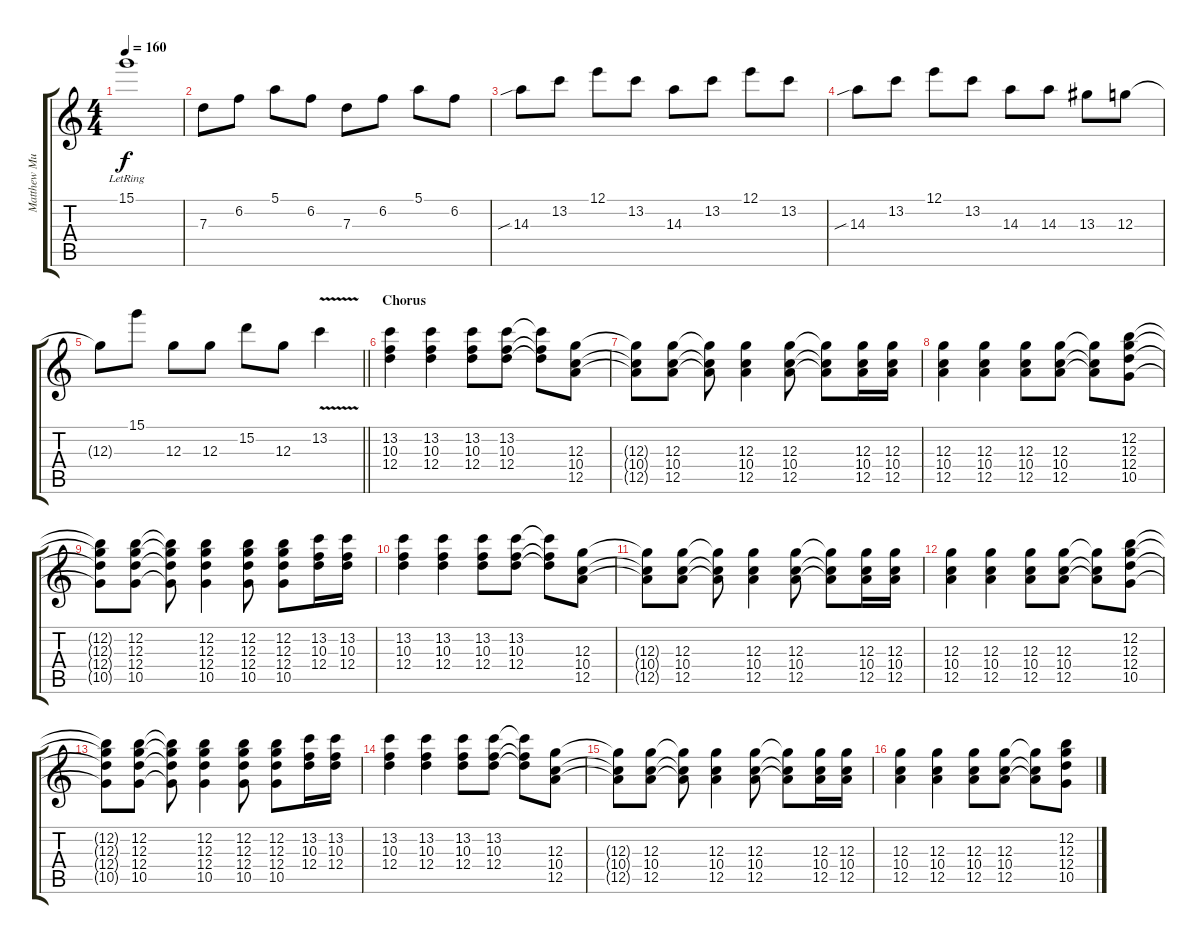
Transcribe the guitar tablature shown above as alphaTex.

\track ("Matthew Murphy" "Matthew Mu") {instrument overdrivenguitar}
\staff {score tabs}
\tuning (E4 B3 G3 D3 A2 E2) {hide}
\ts (4 4)
\tempo 160
\clef g2
\ks c
15.1{lr}.1{dy f} |
7.3.8 6.2.8 5.1.8 6.2.8 7.3.8 6.2.8 5.1.8 6.2.8 |
14.3{sib}.8 13.2.8 12.1.8 13.2.8 14.3.8 13.2.8 12.1.8 13.2.8 |
14.3{sib}.8 13.2.8 12.1.8 13.2.8 14.3.8 14.3.8 13.3.8 12.3.8 |
\barLineRight lightlight
12.3{t}.8 15.1.8 12.3.8 12.3.8 15.2.8 12.3.8 13.2{v}.4 |
\section ("" "Chorus")
(13.2 10.3 12.4).4 (13.2 10.3 12.4).4 (13.2 10.3 12.4).8 (13.2 10.3 12.4).8 (13.2{t} 10.3{t} 12.4{t}).8 (12.3 10.4 12.5).8 |
(12.3{t} 10.4{t} 12.5{t}).8 (12.3 10.4 12.5).8 (12.3{t} 10.4{t} 12.5{t}).8 (12.3 10.4 12.5).4 (12.3 10.4 12.5).8 (12.3{t} 10.4{t} 12.5{t}).8 (12.3 10.4 12.5).16 (12.3 10.4 12.5).16 |
(12.3 10.4 12.5).4 (12.3 10.4 12.5).4 (12.3 10.4 12.5).8 (12.3 10.4 12.5).8 (12.3{t} 10.4{t} 12.5{t}).8 (12.2 12.3 12.4 10.5).8 |
(12.2{t} 12.3{t} 12.4{t} 10.5{t}).8 (12.2 12.3 12.4 10.5).8 (12.2{t} 12.3{t} 12.4{t} 10.5{t}).8 (12.2 12.3 12.4 10.5).4 (12.2 12.3 12.4 10.5).8 (12.2 12.3 12.4 10.5).8 (13.2 10.3 12.4).16 (13.2 10.3 12.4).16 |
(13.2 10.3 12.4).4 (13.2 10.3 12.4).4 (13.2 10.3 12.4).8 (13.2 10.3 12.4).8 (13.2{t} 10.3{t} 12.4{t}).8 (12.3 10.4 12.5).8 |
(12.3{t} 10.4{t} 12.5{t}).8 (12.3 10.4 12.5).8 (12.3{t} 10.4{t} 12.5{t}).8 (12.3 10.4 12.5).4 (12.3 10.4 12.5).8 (12.3{t} 10.4{t} 12.5{t}).8 (12.3 10.4 12.5).16 (12.3 10.4 12.5).16 |
(12.3 10.4 12.5).4 (12.3 10.4 12.5).4 (12.3 10.4 12.5).8 (12.3 10.4 12.5).8 (12.3{t} 10.4{t} 12.5{t}).8 (12.2 12.3 12.4 10.5).8 |
(12.2{t} 12.3{t} 12.4{t} 10.5{t}).8 (12.2 12.3 12.4 10.5).8 (12.2{t} 12.3{t} 12.4{t} 10.5{t}).8 (12.2 12.3 12.4 10.5).4 (12.2 12.3 12.4 10.5).8 (12.2 12.3 12.4 10.5).8 (13.2 10.3 12.4).16 (13.2 10.3 12.4).16 |
(13.2 10.3 12.4).4 (13.2 10.3 12.4).4 (13.2 10.3 12.4).8 (13.2 10.3 12.4).8 (13.2{t} 10.3{t} 12.4{t}).8 (12.3 10.4 12.5).8 |
(12.3{t} 10.4{t} 12.5{t}).8 (12.3 10.4 12.5).8 (12.3{t} 10.4{t} 12.5{t}).8 (12.3 10.4 12.5).4 (12.3 10.4 12.5).8 (12.3{t} 10.4{t} 12.5{t}).8 (12.3 10.4 12.5).16 (12.3 10.4 12.5).16 |
(12.3 10.4 12.5).4 (12.3 10.4 12.5).4 (12.3 10.4 12.5).8 (12.3 10.4 12.5).8 (12.3{t} 10.4{t} 12.5{t}).8 (12.2 12.3 12.4 10.5).8
